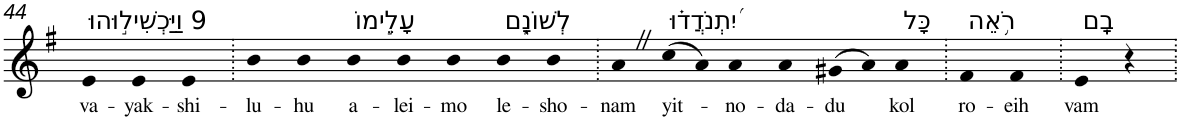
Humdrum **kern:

**kern	**text
*part1	*part1
*staff1	*staff1
*I"Piano	*
*I'Pno	*
!!LO:PB:g=z
*clefG2	*
*k[f#]	*
*G:	*
=44	=44
!LO:TX:a:t=9 וַיַּכְשִׁיל֣וּהוּ	!
!	!LO:LY:b
4e	va-
!	!LO:LY:b
4e	-yak-
!	!LO:LY:b
4e	-shi-
=45.	=45.
!	!LO:LY:b
4b	-lu-
!	!LO:LY:b
4b	-hu
!LO:TX:a:t=עָלֵ֣ימוֹ	!
!	!LO:LY:b
4b	a-
!	!LO:LY:b
4b	-lei-
!	!LO:LY:b
4b	-mo
!LO:TX:a:t=לְשׁוֹנָ֑ם	!
!	!LO:LY:b
4b	le-
!	!LO:LY:b
4b	-sho-
=46.	=46.
!	!LO:LY:b
4aZ	-nam
!LO:TX:a:t=יִ֝תְנֹדֲד֗וּ	!
!	!LO:LY:b
(>8cc	yit-
8a)	.
!	!LO:LY:b
4a	-no-
!	!LO:LY:b
4a	-da-
!	!LO:LY:b
(>8g#X	-du
8a)	.
!LO:TX:a:t=כָּל	!
!	!LO:LY:b
4a	kol
=47.	=47.
!LO:TX:a:t=רֹ֥אֵה	!
!	!LO:LY:b
4f#	ro-
!	!LO:LY:b
4f#	-eih
=48.	=48.
!LO:TX:a:t=בָֽם	!
!	!LO:LY:b
4e	vam
4r	.
=.	=.
*-	*-
